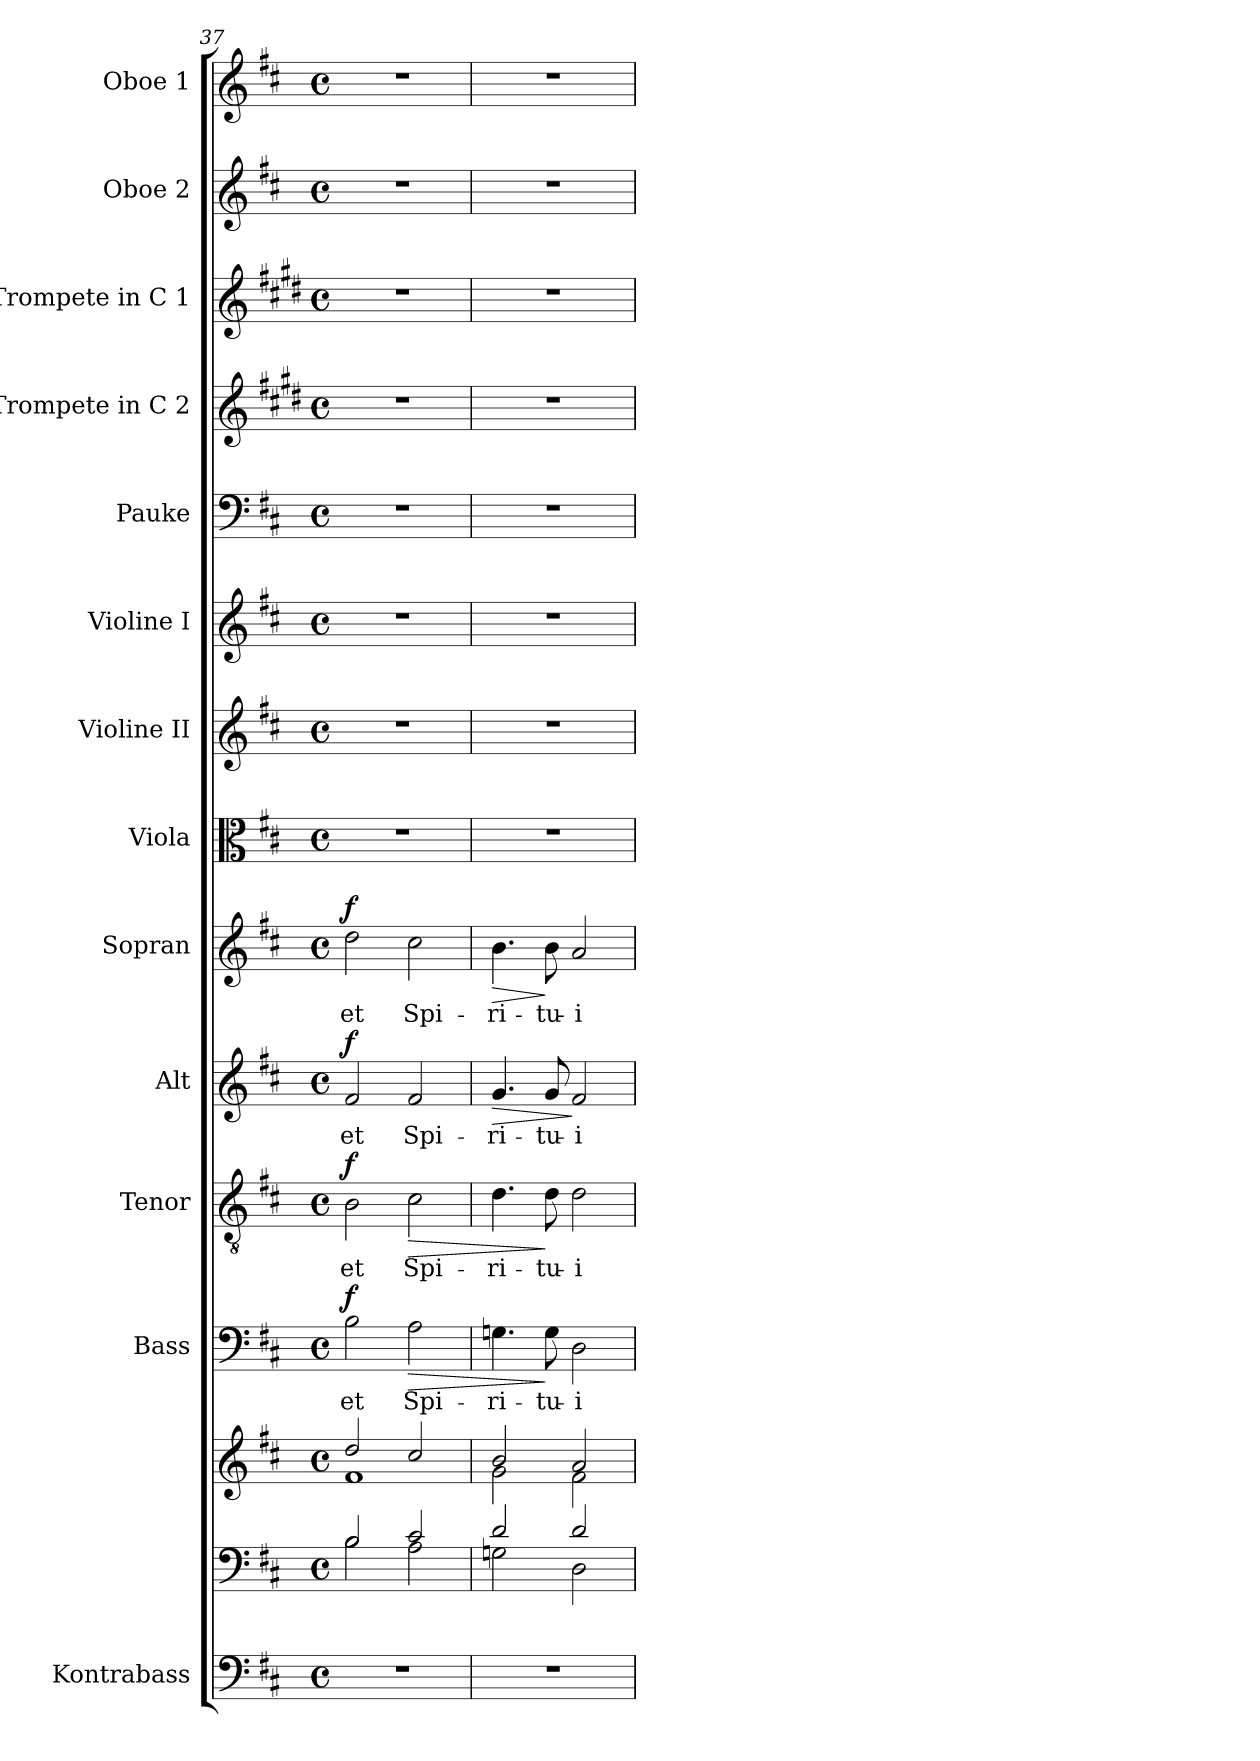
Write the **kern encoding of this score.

**kern	**kern	**kern	**kern	**text	**dynam	**kern	**text	**dynam	**kern	**text	**dynam	**kern	**text	**dynam	**kern	**kern	**kern	**kern	**kern	**kern	**kern	**kern
*part14	*part13	*part13	*part12	*part12	*part12	*part11	*part11	*part11	*part10	*part10	*part10	*part9	*part9	*part9	*part8	*part7	*part6	*part5	*part4	*part3	*part2	*part1
*staff15	*staff14	*staff13	*staff12	*staff12	*staff12	*staff11	*staff11	*staff11	*staff10	*staff10	*staff10	*staff9	*staff9	*staff9	*staff8	*staff7	*staff6	*staff5	*staff4	*staff3	*staff2	*staff1
*I"Kontrabass	*	*	*I"Bass	*	*	*I"Tenor	*	*	*I"Alt	*	*	*I"Sopran	*	*	*I"Viola	*I"Violine II	*I"Violine I	*I"Pauke	*I"Trompete in C 2	*I"Trompete in C 1	*I"Oboe 2	*I"Oboe 1
*I'Kb.	*	*	*I'B	*	*	*I'T	*	*	*I'A	*	*	*I'S	*	*	*I'Vla.	*I'Vl. II	*I'Vl. I	*I'Pk.	*	*	*I'Ob. 2	*I'Ob. 1
!!LO:PB:g=z
*clefF4	*clefF4	*clefG2	*clefF4	*	*	*clefGv2	*	*	*clefG2	*	*	*clefG2	*	*	*clefC3	*clefG2	*clefG2	*clefF4	*clefG2	*clefG2	*clefG2	*clefG2
*ITrd7c12	*	*	*	*	*	*	*	*	*	*	*	*	*	*	*	*	*	*	*ITrd1c2	*ITrd1c2	*	*
*k[f#c#]	*k[f#c#]	*k[f#c#]	*k[f#c#]	*	*	*k[f#c#]	*	*	*k[f#c#]	*	*	*k[f#c#]	*	*	*k[f#c#]	*k[f#c#]	*k[f#c#]	*k[f#c#]	*k[f#c#]	*k[f#c#]	*k[f#c#]	*k[f#c#]
*D:	*D:	*D:	*D:	*	*	*D:	*	*	*D:	*	*	*D:	*	*	*D:	*D:	*D:	*D:	*D:	*D:	*D:	*D:
*M4/4	*M4/4	*M4/4	*M4/4	*	*	*M4/4	*	*	*M4/4	*	*	*M4/4	*	*	*M4/4	*M4/4	*M4/4	*M4/4	*M4/4	*M4/4	*M4/4	*M4/4
*met(c)	*met(c)	*met(c)	*met(c)	*	*	*met(c)	*	*	*met(c)	*	*	*met(c)	*	*	*met(c)	*met(c)	*met(c)	*met(c)	*met(c)	*met(c)	*met(c)	*met(c)
=37	=37	=37	=37	=37	=37	=37	=37	=37	=37	=37	=37	=37	=37	=37	=37	=37	=37	=37	=37	=37	=37	=37
*	*^	*^	*	*	*	*	*	*	*	*	*	*	*	*	*	*	*	*	*	*	*	*
!	!	!	!	!	!	!LO:LY:b	!LO:DY:a	!	!LO:LY:b	!LO:DY:a	!	!LO:LY:b	!LO:DY:a	!	!LO:LY:b	!LO:DY:a	!	!	!	!	!	!	!	!
1r	2B/	2B\	2dd/	1f#	2B\	et	f	2B\	et	f	2f#/	et	f	2dd\	et	f	1r	1r	1r	1r	1r	1r	1r	1r
!	!	!	!	!	!	!LO:LY:b	!LO:HP:b	!	!LO:LY:b	!LO:HP:b	!	!LO:LY:b	!	!	!LO:LY:b	!	!	!	!	!	!	!	!	!
.	2c#/	2A\	2cc#/	.	2A\	Spi-	>	2c#\	Spi-	>	2f#/	Spi-	.	2cc#\	Spi-	.	.	.	.	.	.	.	.	.
=38	=38	=38	=38	=38	=38	=38	=38	=38	=38	=38	=38	=38	=38	=38	=38	=38	=38	=38	=38	=38	=38	=38	=38	=38
!	!	!	!	!	!	!LO:LY:b	!	!	!LO:LY:b	!	!	!LO:LY:b	!LO:HP:b	!	!LO:LY:b	!LO:HP:b	!	!	!	!	!	!	!	!
1r	2d/	2Gn\	2b/	2g\	4.Gn\	-ri-	.	4.d\	-ri-	.	4.g/	-ri-	>	4.b\	-ri-	>	1r	1r	1r	1r	1r	1r	1r	1r
!	!	!	!	!	!	!LO:LY:b	!	!	!LO:LY:b	!	!	!LO:LY:b	!	!	!LO:LY:b	!	!	!	!	!	!	!	!	!
.	.	.	.	.	8G\	-tu-	]	8d\	-tu-	]	8g/	-tu-	.	8b\	-tu-	]	.	.	.	.	.	.	.	.
!	!	!	!	!	!	!LO:LY:b	!	!	!LO:LY:b	!	!	!LO:LY:b	!	!	!LO:LY:b	!	!	!	!	!	!	!	!	!
.	2d/	2D\	2a/	2f#\	2D\	-i	.	2d\	-i	.	2f#/	-i	]	2a/	-i	.	.	.	.	.	.	.	.	.
*	*v	*v	*	*	*	*	*	*	*	*	*	*	*	*	*	*	*	*	*	*	*	*	*	*
*	*	*v	*v	*	*	*	*	*	*	*	*	*	*	*	*	*	*	*	*	*	*	*	*
=	=	=	=	=	=	=	=	=	=	=	=	=	=	=	=	=	=	=	=	=	=	=
*-	*-	*-	*-	*-	*-	*-	*-	*-	*-	*-	*-	*-	*-	*-	*-	*-	*-	*-	*-	*-	*-	*-
